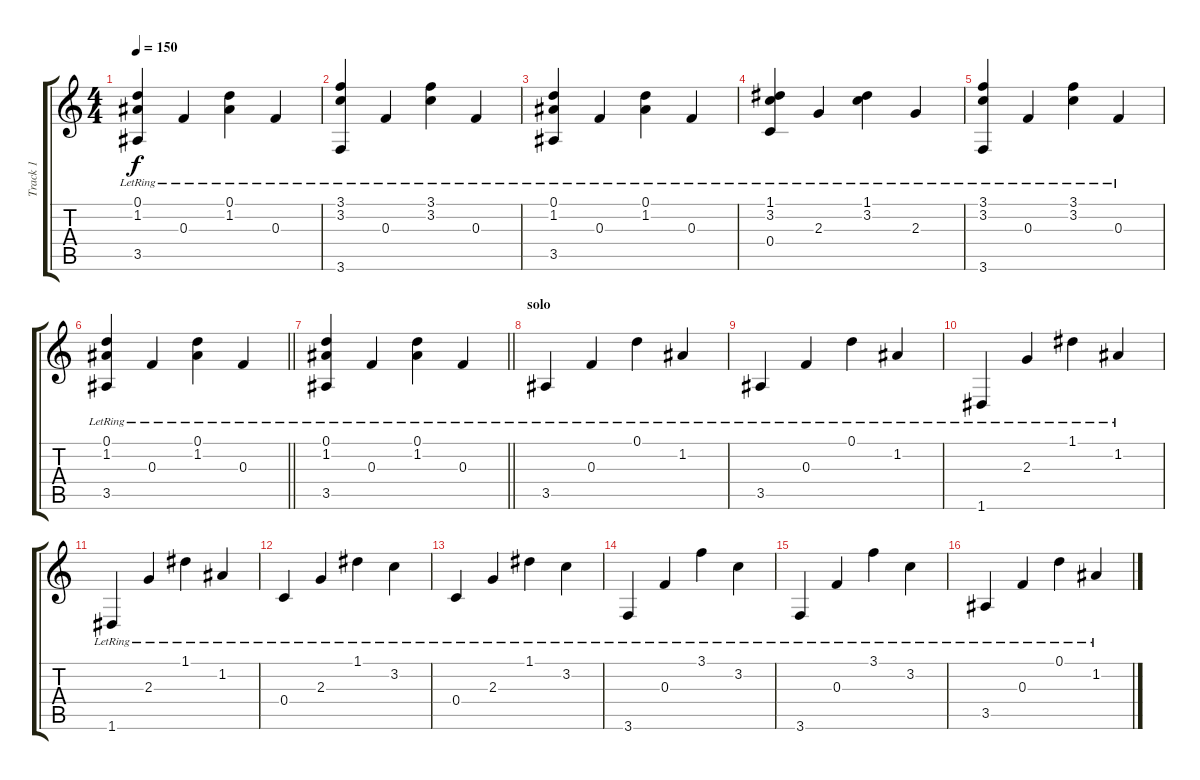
\track ("Track 1" "Track 1") {instrument acousticguitarnylon}
\staff {score tabs}
\tuning (D4 A3 F3 C3 G2 D2) {hide}
\ts (4 4)
\tempo 150
\clef g2
\ks c
(0.1{lr} 1.2{lr} 3.5{lr}).4{dy f} 0.3{lr}.4 (0.1{lr} 1.2{lr}).4 0.3{lr}.4 |
(3.1{lr} 3.2{lr} 3.6{lr}).4 0.3{lr}.4 (3.1{lr} 3.2{lr}).4 0.3{lr}.4 |
(0.1{lr} 1.2{lr} 3.5{lr}).4 0.3{lr}.4 (0.1{lr} 1.2{lr}).4 0.3{lr}.4 |
(1.1{lr} 3.2{lr} 0.4{lr}).4 2.3{lr}.4 (1.1{lr} 3.2{lr}).4 2.3{lr}.4 |
(3.1{lr} 3.2{lr} 3.6{lr}).4 0.3{lr}.4 (3.1{lr} 3.2{lr}).4 0.3{lr}.4 |
\barLineRight lightlight
(0.1{lr} 1.2{lr} 3.5{lr}).4 0.3{lr}.4 (0.1{lr} 1.2{lr}).4 0.3{lr}.4 |
\barLineRight lightlight
(0.1{lr} 1.2{lr} 3.5{lr}).4 0.3{lr}.4 (0.1{lr} 1.2{lr}).4 0.3{lr}.4 |
\section ("" "solo")
3.5{lr}.4 0.3{lr}.4 0.1{lr}.4 1.2{lr}.4 |
3.5{lr}.4 0.3{lr}.4 0.1{lr}.4 1.2{lr}.4 |
1.6{lr}.4 2.3{lr}.4 1.1{lr}.4 1.2{lr}.4 |
1.6{lr}.4 2.3{lr}.4 1.1{lr}.4 1.2{lr}.4 |
0.4{lr}.4 2.3{lr}.4 1.1{lr}.4 3.2{lr}.4 |
0.4{lr}.4 2.3{lr}.4 1.1{lr}.4 3.2{lr}.4 |
3.6{lr}.4 0.3{lr}.4 3.1{lr}.4 3.2{lr}.4 |
3.6{lr}.4 0.3{lr}.4 3.1{lr}.4 3.2{lr}.4 |
3.5{lr}.4 0.3{lr}.4 0.1{lr}.4 1.2{lr}.4
